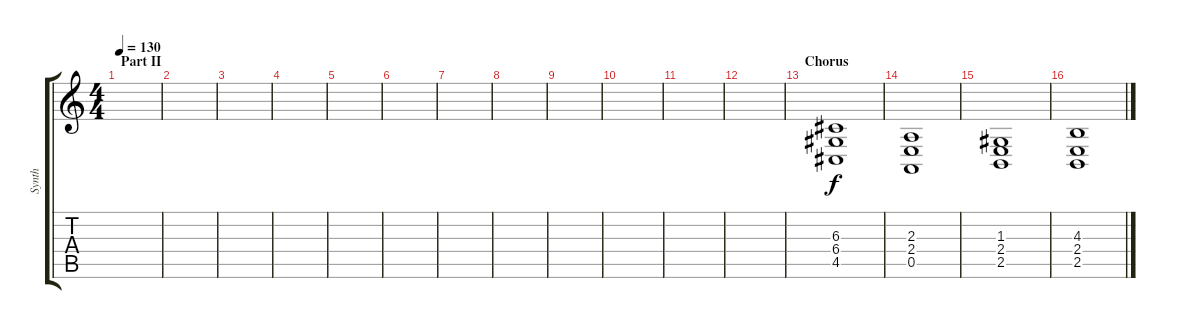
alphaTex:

\track ("Synth" "Synth") {instrument synthstrings1}
\staff {score tabs}
\tuning (E4 B3 G3 D3 A2 E2) {hide}
\ts (4 4)
\section ("" "Part II")
\tempo 130
\clef g2
\ks c
|
|
|
|
|
|
|
|
|
|
|
|
\section ("" "Chorus")
(6.3 6.4 4.5).1 |
(2.3 2.4 0.5).1 |
(1.3 2.4 2.5).1 |
(4.3 2.4 2.5).1
